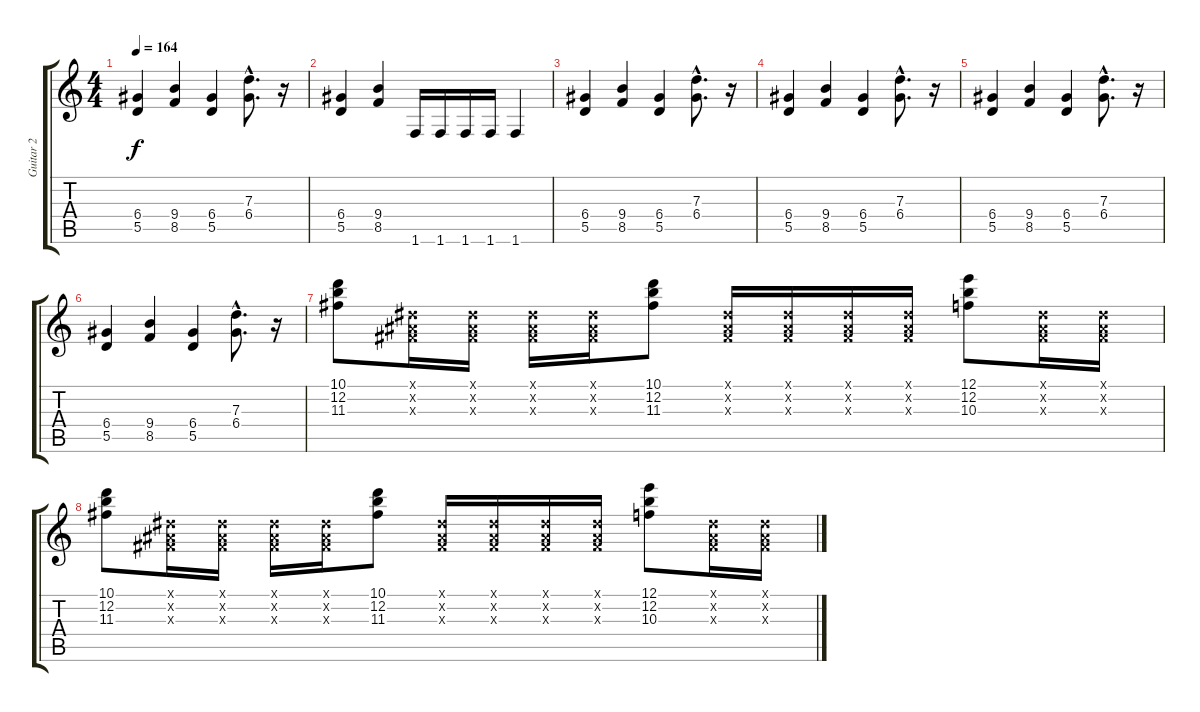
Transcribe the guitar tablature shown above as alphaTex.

\track ("Guitar 2" "Guitar 2") {instrument distortionguitar}
\staff {score tabs}
\tuning (E4 B3 G3 D3 A2 E2) {hide}
\ts (4 4)
\tempo 164
\clef g2
\ks c
(6.4 5.5).4{dy f} (9.4 8.5).4 (6.4 5.5).4 (7.3{hac} 6.4{hac}).8{d} r.16 |
(6.4 5.5).4 (9.4 8.5).4 1.6.16 1.6.16 1.6.16 1.6.16 1.6.4 |
(6.4 5.5).4 (9.4 8.5).4 (6.4 5.5).4 (7.3{hac} 6.4{hac}).8{d} r.16 |
(6.4 5.5).4 (9.4 8.5).4 (6.4 5.5).4 (7.3{hac} 6.4{hac}).8{d} r.16 |
(6.4 5.5).4 (9.4 8.5).4 (6.4 5.5).4 (7.3{hac} 6.4{hac}).8{d} r.16 |
(6.4 5.5).4 (9.4 8.5).4 (6.4 5.5).4 (7.3{hac} 6.4{hac}).8{d} r.16 |
(10.1 12.2 11.3).8 (-1.1{x} -1.2{x} -1.3{x}).16 (-1.1{x} -1.2{x} -1.3{x}).16 (-1.1{x} -1.2{x} -1.3{x}).16 (-1.1{x} -1.2{x} -1.3{x}).16 (10.1 12.2 11.3).8 (-1.1{x} -1.2{x} -1.3{x}).16 (-1.1{x} -1.2{x} -1.3{x}).16 (-1.1{x} -1.2{x} -1.3{x}).16 (-1.1{x} -1.2{x} -1.3{x}).16 (12.1 12.2 10.3).8 (-1.1{x} -1.2{x} -1.3{x}).16 (-1.1{x} -1.2{x} -1.3{x}).16 |
(10.1 12.2 11.3).8 (-1.1{x} -1.2{x} -1.3{x}).16 (-1.1{x} -1.2{x} -1.3{x}).16 (-1.1{x} -1.2{x} -1.3{x}).16 (-1.1{x} -1.2{x} -1.3{x}).16 (10.1 12.2 11.3).8 (-1.1{x} -1.2{x} -1.3{x}).16 (-1.1{x} -1.2{x} -1.3{x}).16 (-1.1{x} -1.2{x} -1.3{x}).16 (-1.1{x} -1.2{x} -1.3{x}).16 (12.1 12.2 10.3).8 (-1.1{x} -1.2{x} -1.3{x}).16 (-1.1{x} -1.2{x} -1.3{x}).16
